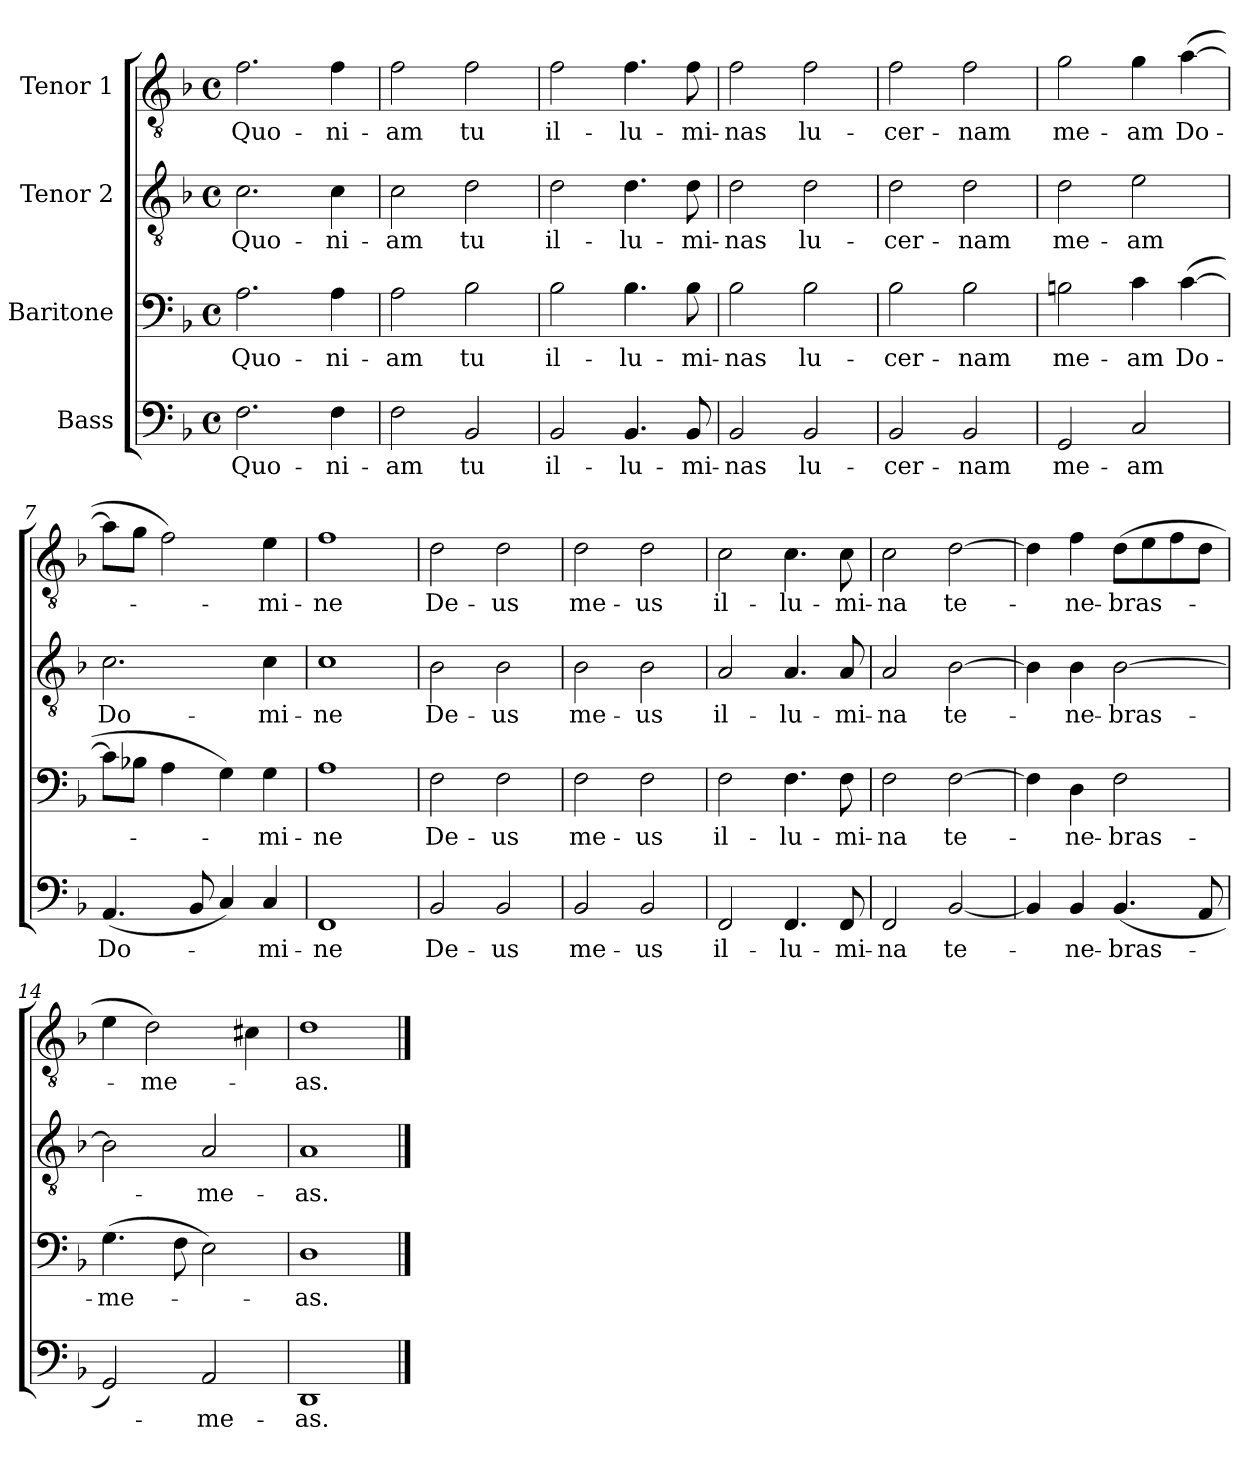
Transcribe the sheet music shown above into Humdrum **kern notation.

**kern	**text	**kern	**text	**kern	**text	**kern	**text
*part4	*part4	*part3	*part3	*part2	*part2	*part1	*part1
*staff4	*staff4	*staff3	*staff3	*staff2	*staff2	*staff1	*staff1
*I"Bass	*	*I"Baritone	*	*I"Tenor 2	*	*I"Tenor 1	*
*clefF4	*	*clefF4	*	*clefGv2	*	*clefGv2	*
*k[b-]	*	*k[b-]	*	*k[b-]	*	*k[b-]	*
*F:	*	*F:	*	*F:	*	*F:	*
*M4/4	*	*M4/4	*	*M4/4	*	*M4/4	*
*met(c)	*	*met(c)	*	*met(c)	*	*met(c)	*
=1	=1	=1	=1	=1	=1	=1	=1
2.F\	Quo-	2.A\	Quo-	2.c\	Quo-	2.f\	Quo-
4F\	-ni-	4A\	-ni-	4c\	-ni-	4f\	-ni-
=2	=2	=2	=2	=2	=2	=2	=2
2F\	-am	2A\	-am	2c\	-am	2f\	-am
2BB-/	tu	2B-\	tu	2d\	tu	2f\	tu
=3	=3	=3	=3	=3	=3	=3	=3
2BB-/	il-	2B-\	il-	2d\	il-	2f\	il-
4.BB-/	-lu-	4.B-\	-lu-	4.d\	-lu-	4.f\	-lu-
8BB-/	-mi-	8B-\	-mi-	8d\	-mi-	8f\	-mi-
=4	=4	=4	=4	=4	=4	=4	=4
2BB-/	-nas	2B-\	-nas	2d\	-nas	2f\	-nas
2BB-/	lu-	2B-\	lu-	2d\	lu-	2f\	lu-
=5	=5	=5	=5	=5	=5	=5	=5
2BB-/	-cer-	2B-\	-cer-	2d\	-cer-	2f\	-cer-
2BB-/	-nam	2B-\	-nam	2d\	-nam	2f\	-nam
=6	=6	=6	=6	=6	=6	=6	=6
2GG/	me-	2Bn\	me-	2d\	me-	2g\	me-
2C/	-am	4c\	-am	2e\	-am	4g\	-am
.	.	([4c\	Do-	.	.	([4a\	Do-
=7	=7	=7	=7	=7	=7	=7	=7
(4.AA/	Do-	8c\L]	.	2.c\	Do-	8a\L]	.
.	.	8B-X\J	.	.	.	8g\J	.
.	.	4A\	.	.	.	2f\)	.
8BB-/	.	.	.	.	.	.	.
4C/)	.	4G\)	.	.	.	.	.
4C/	-mi-	4G\	-mi-	4c\	-mi-	4e\	-mi-
!!LO:LB:g=z
=8	=8	=8	=8	=8	=8	=8	=8
1FF	-ne	1A	-ne	1c	-ne	1f	-ne
=9	=9	=9	=9	=9	=9	=9	=9
2BB-/	De-	2F\	De-	2B-\	De-	2d\	De-
2BB-/	-us	2F\	-us	2B-\	-us	2d\	-us
=10	=10	=10	=10	=10	=10	=10	=10
2BB-/	me-	2F\	me-	2B-\	me-	2d\	me-
2BB-/	-us	2F\	-us	2B-\	-us	2d\	-us
=11	=11	=11	=11	=11	=11	=11	=11
2FF/	il-	2F\	il-	2A/	il-	2c\	il-
4.FF/	-lu-	4.F\	-lu-	4.A/	-lu-	4.c\	-lu-
8FF/	-mi-	8F\	-mi-	8A/	-mi-	8c\	-mi-
=12	=12	=12	=12	=12	=12	=12	=12
2FF/	-na	2F\	-na	2A/	-na	2c\	-na
[2BB-/	te-	[2F\	te-	[2B-\	te-	[2d\	te-
=13	=13	=13	=13	=13	=13	=13	=13
4BB-/]	.	4F\]	.	4B-\]	.	4d\]	.
4BB-/	-ne-	4D\	-ne-	4B-\	-ne-	4f\	-ne-
(4.BB-/	-bras-	2F\	-bras-	[2B-\	-bras-	(8d\L	-bras-
.	.	.	.	.	.	8e\	.
.	.	.	.	.	.	8f\	.
8AA/	.	.	.	.	.	8d\J	.
=14	=14	=14	=14	=14	=14	=14	=14
2GG/)	.	(4.G\	-me-	2B-\]	.	4e\	.
.	.	.	.	.	.	2d\)	-me-
.	.	8F\	.	.	.	.	.
2AA/	-me-	2E\)	.	2A/	-me-	.	.
.	.	.	.	.	.	4c#X\	.
=15	=15	=15	=15	=15	=15	=15	=15
1DD	-as.	1D	-as.	1A	-as.	1d	-as.
==	==	==	==	==	==	==	==
*-	*-	*-	*-	*-	*-	*-	*-
